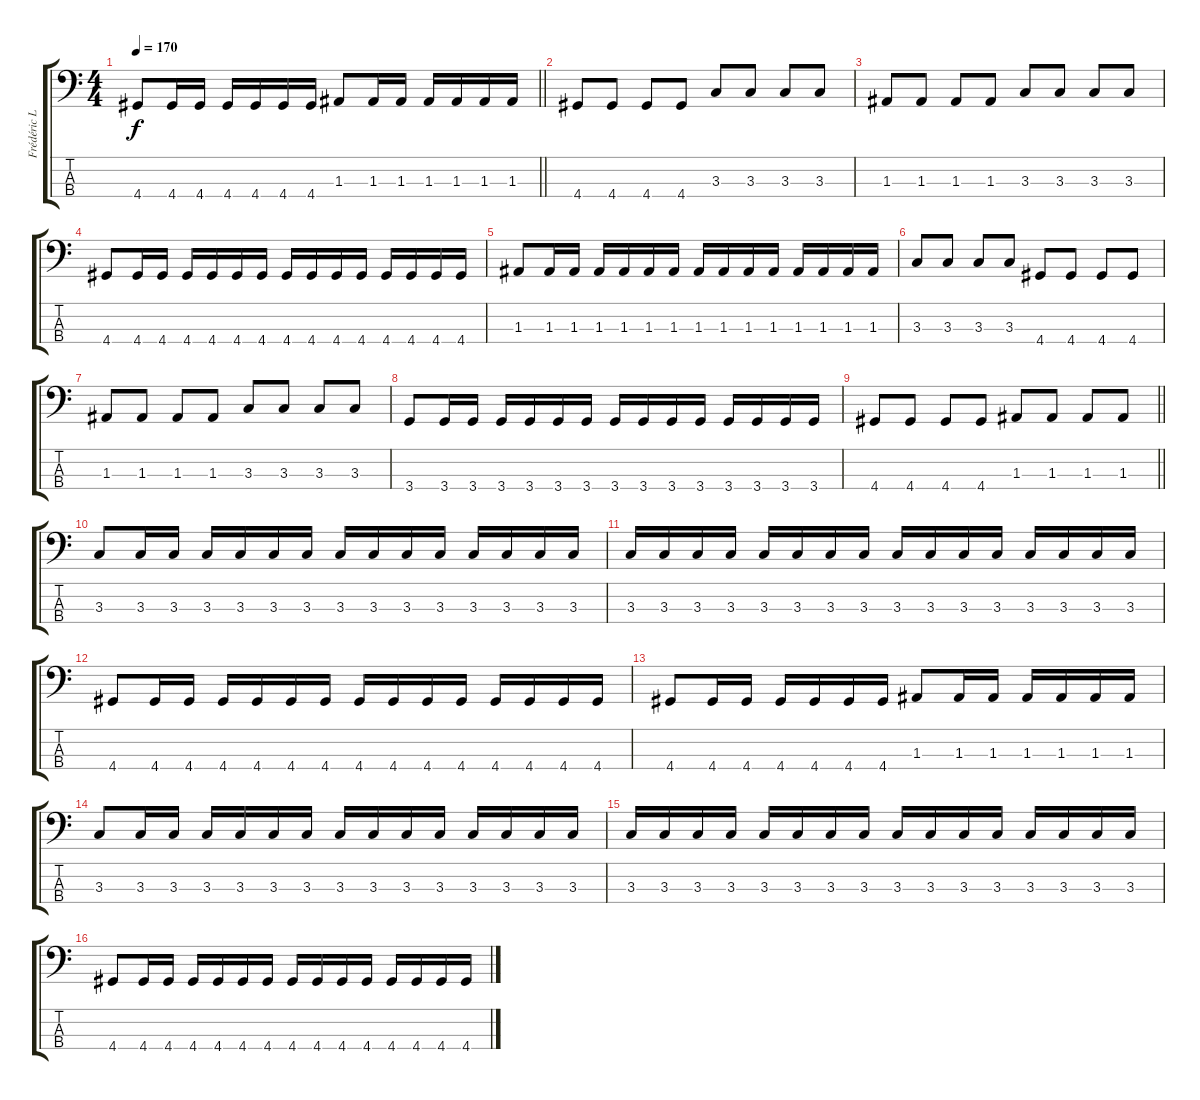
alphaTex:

\track ("Frédéric Leclercq (Bass)" "Frédéric L") {instrument electricbassfinger}
\staff {score tabs}
\tuning (G2 D2 A1 E1) {hide}
\ts (4 4)
\tempo 170
\clef f4
\barLineRight lightlight
\ks aminor
4.4.8{dy f} 4.4.16 4.4.16 4.4.16 4.4.16 4.4.16 4.4.16 1.3.8 1.3.16 1.3.16 1.3.16 1.3.16 1.3.16 1.3.16 |
4.4.8 4.4.8 4.4.8 4.4.8 3.3.8 3.3.8 3.3.8 3.3.8 |
1.3.8 1.3.8 1.3.8 1.3.8 3.3.8 3.3.8 3.3.8 3.3.8 |
4.4.8 4.4.16 4.4.16 4.4.16 4.4.16 4.4.16 4.4.16 4.4.16 4.4.16 4.4.16 4.4.16 4.4.16 4.4.16 4.4.16 4.4.16 |
1.3.8 1.3.16 1.3.16 1.3.16 1.3.16 1.3.16 1.3.16 1.3.16 1.3.16 1.3.16 1.3.16 1.3.16 1.3.16 1.3.16 1.3.16 |
3.3.8 3.3.8 3.3.8 3.3.8 4.4.8 4.4.8 4.4.8 4.4.8 |
1.3.8 1.3.8 1.3.8 1.3.8 3.3.8 3.3.8 3.3.8 3.3.8 |
3.4.8 3.4.16 3.4.16 3.4.16 3.4.16 3.4.16 3.4.16 3.4.16 3.4.16 3.4.16 3.4.16 3.4.16 3.4.16 3.4.16 3.4.16 |
\barLineRight lightlight
4.4.8 4.4.8 4.4.8 4.4.8 1.3.8 1.3.8 1.3.8 1.3.8 |
3.3.8 3.3.16 3.3.16 3.3.16 3.3.16 3.3.16 3.3.16 3.3.16 3.3.16 3.3.16 3.3.16 3.3.16 3.3.16 3.3.16 3.3.16 |
3.3.16 3.3.16 3.3.16 3.3.16 3.3.16 3.3.16 3.3.16 3.3.16 3.3.16 3.3.16 3.3.16 3.3.16 3.3.16 3.3.16 3.3.16 3.3.16 |
4.4.8 4.4.16 4.4.16 4.4.16 4.4.16 4.4.16 4.4.16 4.4.16 4.4.16 4.4.16 4.4.16 4.4.16 4.4.16 4.4.16 4.4.16 |
4.4.8 4.4.16 4.4.16 4.4.16 4.4.16 4.4.16 4.4.16 1.3.8 1.3.16 1.3.16 1.3.16 1.3.16 1.3.16 1.3.16 |
3.3.8 3.3.16 3.3.16 3.3.16 3.3.16 3.3.16 3.3.16 3.3.16 3.3.16 3.3.16 3.3.16 3.3.16 3.3.16 3.3.16 3.3.16 |
3.3.16 3.3.16 3.3.16 3.3.16 3.3.16 3.3.16 3.3.16 3.3.16 3.3.16 3.3.16 3.3.16 3.3.16 3.3.16 3.3.16 3.3.16 3.3.16 |
4.4.8 4.4.16 4.4.16 4.4.16 4.4.16 4.4.16 4.4.16 4.4.16 4.4.16 4.4.16 4.4.16 4.4.16 4.4.16 4.4.16 4.4.16
